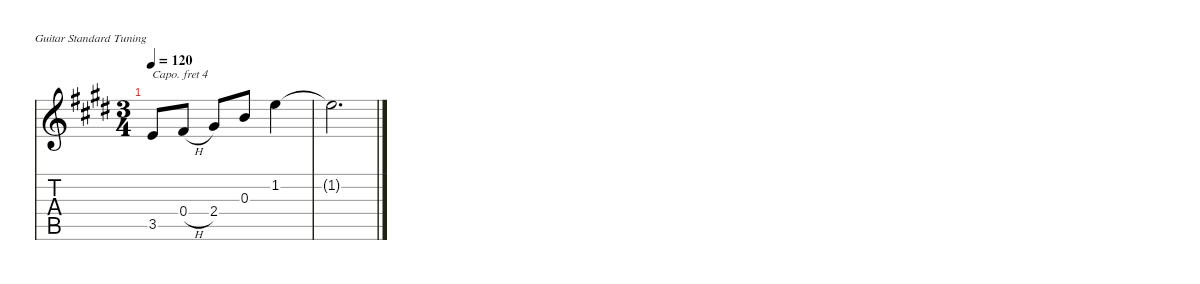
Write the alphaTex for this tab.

\defaultSystemsLayout 4
\hideDynamics
\bracketExtendMode nobrackets
\singleTrackTrackNamePolicy hidden
\multiTrackTrackNamePolicy hidden
\otherSystemsTrackNameOrientation horizontal
\extendBarLines
\defaultBarNumberDisplay FirstOfSystem
\track ("Steel Guitar" "s.guit.") {instrument acousticguitarsteel}
\staff {score tabs}
\capo 4
\tuning (E4 B3 G3 D3 A2 E2)
\ts (3 4)
\tempo 120
\clef g2
\ks e
3.5{acc forcenatural}.8{dy mf beam Up} 0.4{h acc #}.8{beam Up} 2.4{acc #}.8{beam Up} 0.3{acc forcenatural}.8{beam Up} 1.2{acc forcenatural}.4{beam Down} |
1.2{t acc forcenatural}.2{d beam Down}
